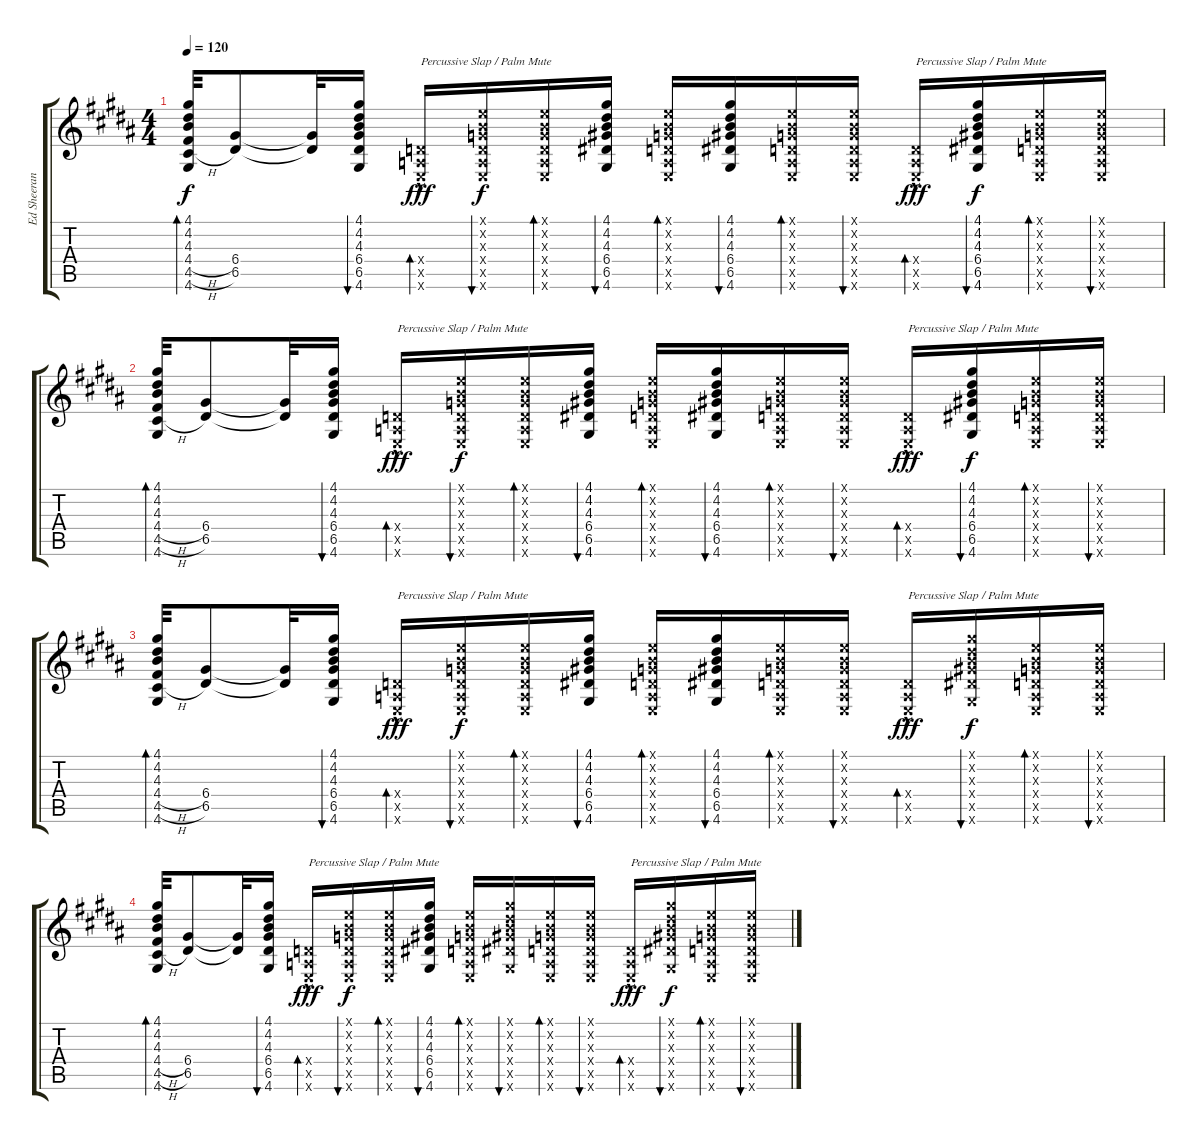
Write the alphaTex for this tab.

\track ("Ed Sheeran Acoustic Guitar" "Ed Sheeran") {instrument acousticguitarsteel}
\staff {score tabs}
\tuning (E4 B3 G3 D3 A2 E2) {hide}
\ts (4 4)
\tempo 120
\clef g2
\ks g#minor
(4.1 4.2 4.3 4.4{h} 4.5{h} 4.6).32{bd 30 dy f} (6.4 6.5).8 (6.4{t} 6.5{t}).32 (4.1 4.2 4.3 6.4 6.5 4.6).16{bu 30} (0.4{hac x} 0.5{hac x} 0.6{hac x}).16{bd 30 txt "Percussive Slap / Palm Mute" dy fff} (0.1{x} 0.2{x} 0.3{x} 0.4{x} 0.5{x} 0.6{x}).16{bu 30 dy f} (0.1{x} 0.2{x} 0.3{x} 0.4{x} 0.5{x} 0.6{x}).16{bd 30} (4.1 4.2 4.3 6.4 6.5 4.6).16{bu 30} (0.1{x} 0.2{x} 0.3{x} 0.4{x} 0.5{x} 0.6{x}).16{bd 30} (4.1 4.2 4.3 6.4 6.5 4.6).16{bu 30} (0.1{x} 0.2{x} 0.3{x} 0.4{x} 0.5{x} 0.6{x}).16{bd 30} (0.1{x} 0.2{x} 0.3{x} 0.4{x} 0.5{x} 0.6{x}).16{bu 30} (0.4{hac x} 0.5{hac x} 0.6{hac x}).16{bd 30 txt "Percussive Slap / Palm Mute" dy fff} (4.1 4.2 4.3 6.4 6.5 4.6).16{bu 30 dy f} (0.1{x} 0.2{x} 0.3{x} 0.4{x} 0.5{x} 0.6{x}).16{bd 30} (0.1{x} 0.2{x} 0.3{x} 0.4{x} 0.5{x} 0.6{x}).16{bu 30} |
(4.1 4.2 4.3 4.4{h} 4.5{h} 4.6).32{bd 30} (6.4 6.5).8 (6.4{t} 6.5{t}).32 (4.1 4.2 4.3 6.4 6.5 4.6).16{bu 30} (0.4{hac x} 0.5{hac x} 0.6{hac x}).16{bd 30 txt "Percussive Slap / Palm Mute" dy fff} (0.1{x} 0.2{x} 0.3{x} 0.4{x} 0.5{x} 0.6{x}).16{bu 30 dy f} (0.1{x} 0.2{x} 0.3{x} 0.4{x} 0.5{x} 0.6{x}).16{bd 30} (4.1 4.2 4.3 6.4 6.5 4.6).16{bu 30} (0.1{x} 0.2{x} 0.3{x} 0.4{x} 0.5{x} 0.6{x}).16{bd 30} (4.1 4.2 4.3 6.4 6.5 4.6).16{bu 30} (0.1{x} 0.2{x} 0.3{x} 0.4{x} 0.5{x} 0.6{x}).16{bd 30} (0.1{x} 0.2{x} 0.3{x} 0.4{x} 0.5{x} 0.6{x}).16{bu 30} (0.4{hac x} 0.5{hac x} 0.6{hac x}).16{bd 30 txt "Percussive Slap / Palm Mute" dy fff} (4.1 4.2 4.3 6.4 6.5 4.6).16{bu 30 dy f} (0.1{x} 0.2{x} 0.3{x} 0.4{x} 0.5{x} 0.6{x}).16{bd 30} (0.1{x} 0.2{x} 0.3{x} 0.4{x} 0.5{x} 0.6{x}).16{bu 30} |
(4.1 4.2 4.3 4.4{h} 4.5{h} 4.6).32{bd 30} (6.4 6.5).8 (6.4{t} 6.5{t}).32 (4.1 4.2 4.3 6.4 6.5 4.6).16{bu 30} (0.4{hac x} 0.5{hac x} 0.6{hac x}).16{bd 30 txt "Percussive Slap / Palm Mute" dy fff} (0.1{x} 0.2{x} 0.3{x} 0.4{x} 0.5{x} 0.6{x}).16{bu 30 dy f} (0.1{x} 0.2{x} 0.3{x} 0.4{x} 0.5{x} 0.6{x}).16{bd 30} (4.1 4.2 4.3 6.4 6.5 4.6).16{bu 30} (0.1{x} 0.2{x} 0.3{x} 0.4{x} 0.5{x} 0.6{x}).16{bd 30} (4.1 4.2 4.3 6.4 6.5 4.6).16{bu 30} (0.1{x} 0.2{x} 0.3{x} 0.4{x} 0.5{x} 0.6{x}).16{bd 30} (0.1{x} 0.2{x} 0.3{x} 0.4{x} 0.5{x} 0.6{x}).16{bu 30} (0.4{hac x} 0.5{hac x} 0.6{hac x}).16{bd 30 txt "Percussive Slap / Palm Mute" dy fff} (4.1{x} 4.2{x} 4.3{x} 6.4{x} 6.5{x} 4.6{x}).16{bu 30 dy f} (0.1{x} 0.2{x} 0.3{x} 0.4{x} 0.5{x} 0.6{x}).16{bd 30} (0.1{x} 0.2{x} 0.3{x} 0.4{x} 0.5{x} 0.6{x}).16{bu 30} |
(4.1 4.2 4.3 4.4{h} 4.5{h} 4.6).32{bd 30} (6.4 6.5).8 (6.4{t} 6.5{t}).32 (4.1 4.2 4.3 6.4 6.5 4.6).16{bu 30} (0.4{hac x} 0.5{hac x} 0.6{hac x}).16{bd 30 txt "Percussive Slap / Palm Mute" dy fff} (0.1{x} 0.2{x} 0.3{x} 0.4{x} 0.5{x} 0.6{x}).16{bu 30 dy f} (0.1{x} 0.2{x} 0.3{x} 0.4{x} 0.5{x} 0.6{x}).16{bd 30} (4.1 4.2 4.3 6.4 6.5 4.6).16{bu 30} (0.1{x} 0.2{x} 0.3{x} 0.4{x} 0.5{x} 0.6{x}).16{bd 30} (4.1{x} 4.2{x} 4.3{x} 6.4{x} 6.5{x} 4.6{x}).16{bu 30} (0.1{x} 0.2{x} 0.3{x} 0.4{x} 0.5{x} 0.6{x}).16{bd 30} (0.1{x} 0.2{x} 0.3{x} 0.4{x} 0.5{x} 0.6{x}).16{bu 30} (0.4{hac x} 0.5{hac x} 0.6{hac x}).16{bd 30 txt "Percussive Slap / Palm Mute" dy fff} (4.1{x} 4.2{x} 4.3{x} 6.4{x} 6.5{x} 4.6{x}).16{bu 30 dy f} (0.1{x} 0.2{x} 0.3{x} 0.4{x} 0.5{x} 0.6{x}).16{bd 30} (0.1{x} 0.2{x} 0.3{x} 0.4{x} 0.5{x} 0.6{x}).16{bu 30}
